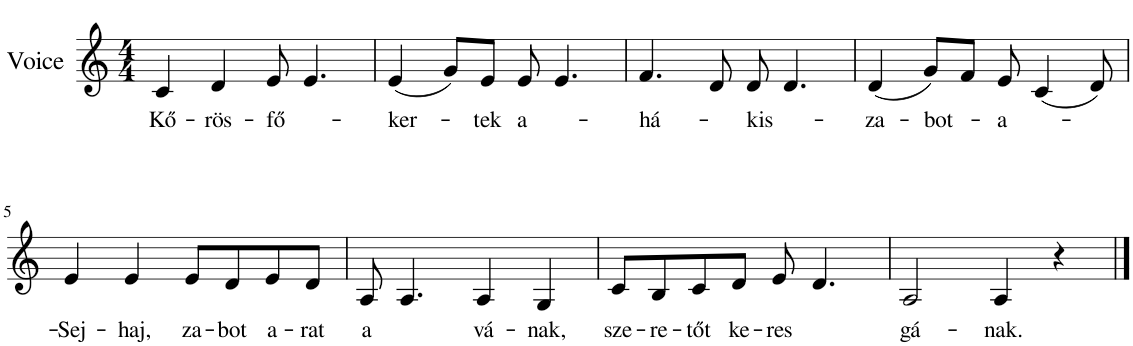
**kern	**text
*part1	*part1
*staff1	*staff1
*I"Voice	*
*clefG2	*
*k[]	*
*M4/4	*
=1	=1
!	!LO:LY:b
4c/	Kő-
!	!LO:LY:b
4d/	-rös-
!	!LO:LY:b
8e/	-fő-
4.e/	.
=2	=2
!	!LO:LY:b
(4e/	ker-
8g/L)	.
!	!LO:LY:b
8e/J	-tek
!	!LO:LY:b
8e/	a-
4.e/	.
=3	=3
!	!LO:LY:b
4.f/	há-
8d/	.
!	!LO:LY:b
8d/	kis-
4.d/	.
=4	=4
!	!LO:LY:b
(4d/	za-
!	!LO:LY:b
8g/L)	bot-
8f/J	.
!	!LO:LY:b
8e/	-a-
(4c/	.
8d/)	.
!!LO:LB:g=z
=5	=5
!	!LO:LY:b
4e/	Sej-
!	!LO:LY:b
4e/	-haj,
!	!LO:LY:b
8e/L	za-
!	!LO:LY:b
8d/	-bot
!	!LO:LY:b
8e/	a-
!	!LO:LY:b
8d/J	-rat
=6	=6
!	!LO:LY:b
8A/	a
4.A/	.
!	!LO:LY:b
4A/	-vá-
!	!LO:LY:b
4G/	-nak,
=7	=7
!	!LO:LY:b
8c/L	sze-
!	!LO:LY:b
8B/	-re-
!	!LO:LY:b
8c/	-tőt
!	!LO:LY:b
8d/J	ke-
!	!LO:LY:b
8e/	-res
4.d/	.
=8	=8
!	!LO:LY:b
2A/	-gá-
!	!LO:LY:b
4A/	-nak.
4r	.
==	==
*-	*-
